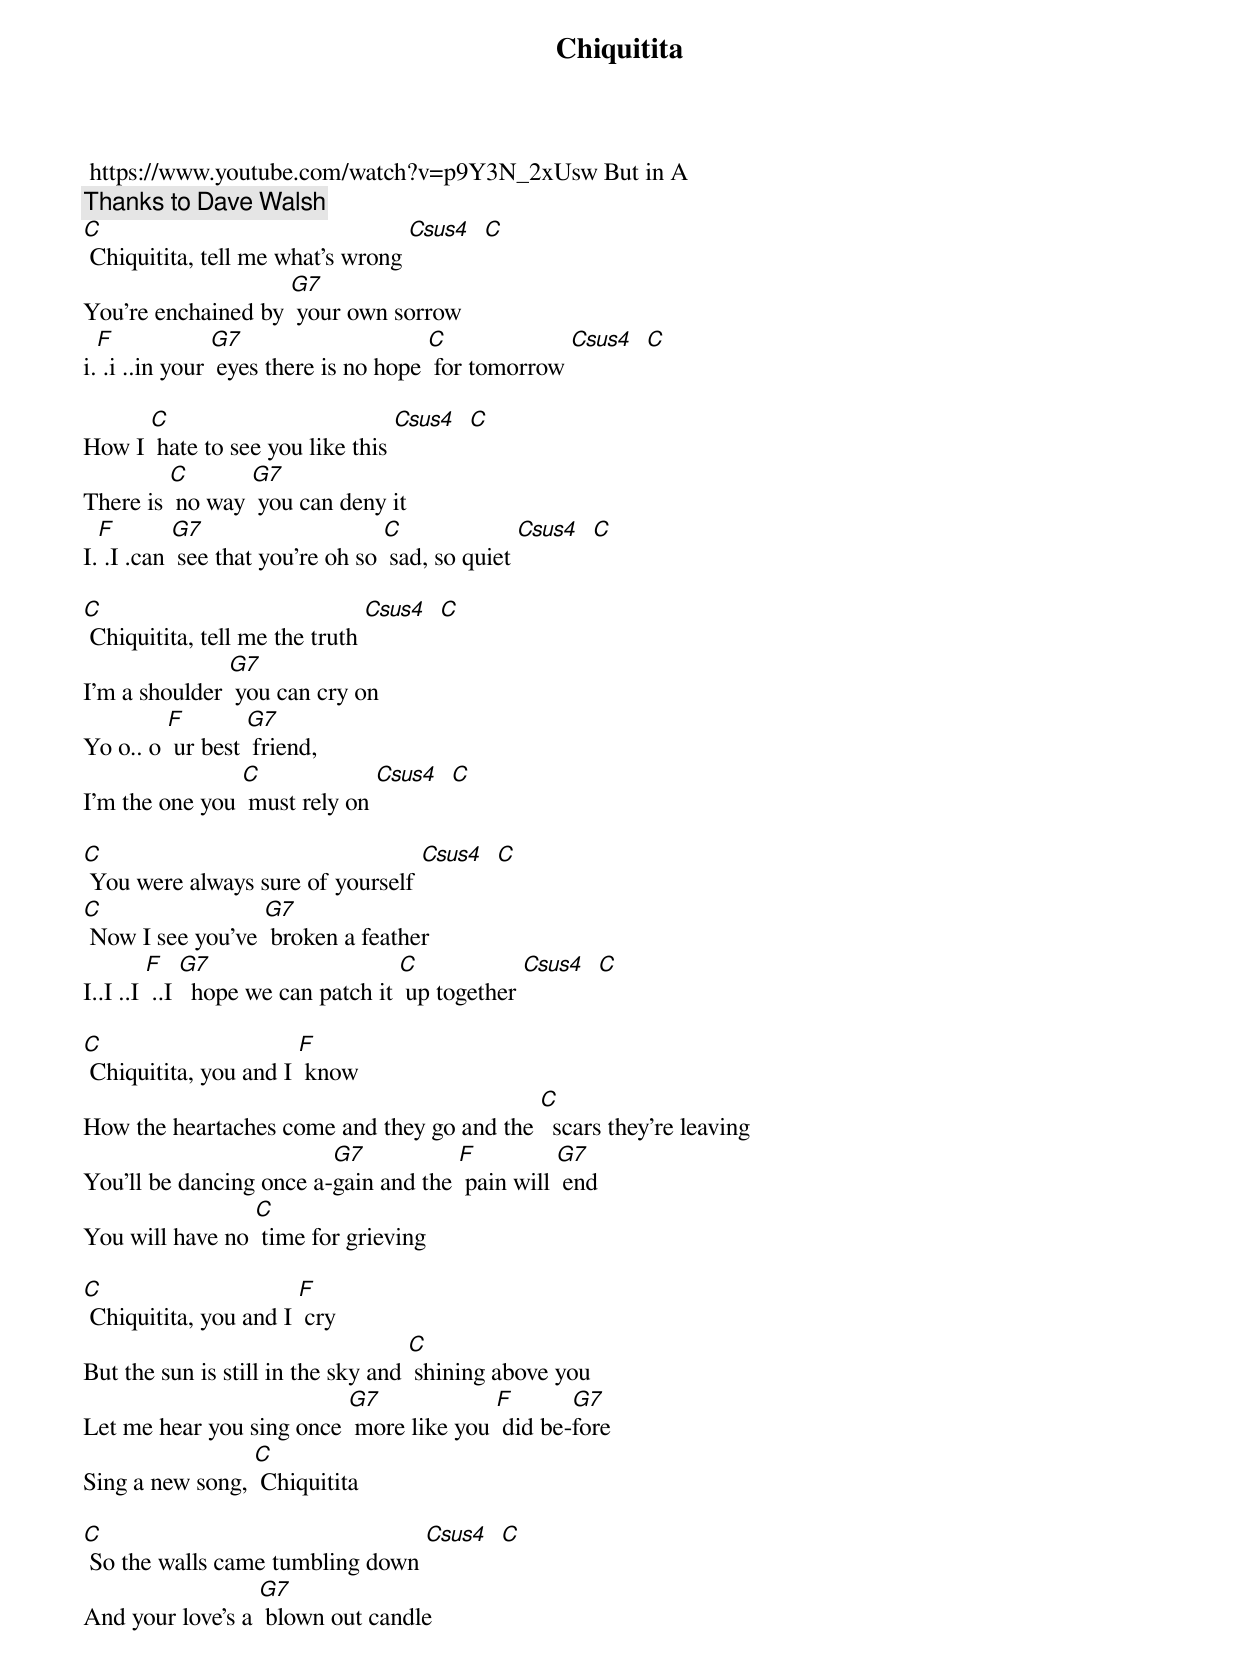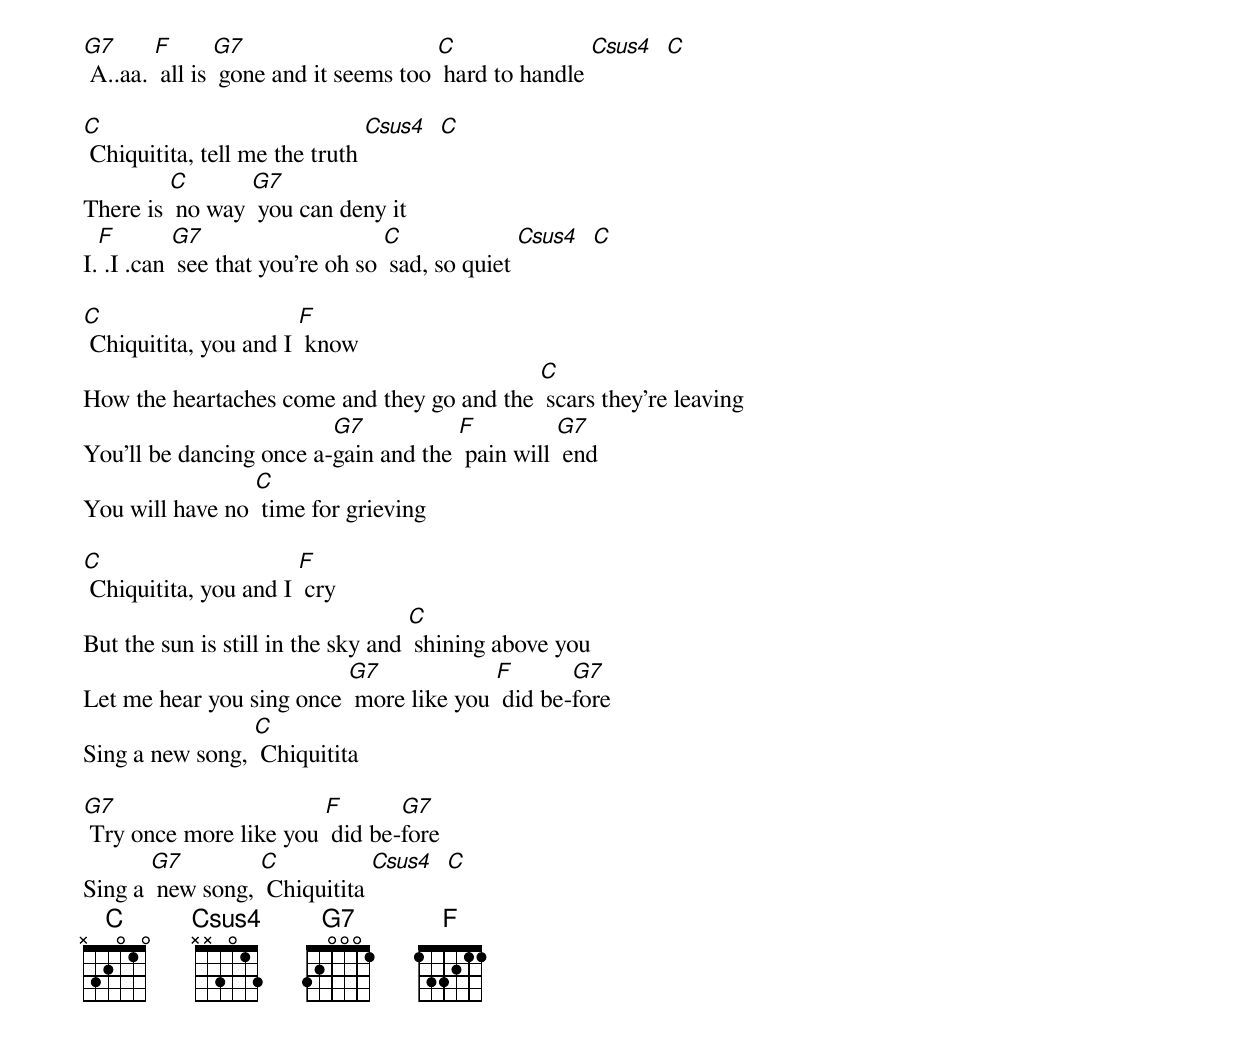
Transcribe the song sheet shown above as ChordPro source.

{t: Chiquitita }
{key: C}
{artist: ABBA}
 https://www.youtube.com/watch?v=p9Y3N_2xUsw But in A
{c: Thanks to Dave Walsh}
[C] Chiquitita, tell me what’s wrong [Csus4]  [C]
You're enchained by [G7] your own sorrow
i.[F] .i ..in your [G7] eyes there is no hope [C] for tomorrow [Csus4]  [C]

How I [C] hate to see you like this [Csus4]  [C]
There is [C] no way [G7] you can deny it
I.[F] .I .can [G7] see that you're oh so [C] sad, so quiet [Csus4]  [C]

[C] Chiquitita, tell me the truth [Csus4]  [C]
I'm a shoulder [G7] you can cry on
Yo o.. o [F] ur best [G7] friend,
I’m the one you [C] must rely on [Csus4]  [C]

[C] You were always sure of yourself [Csus4]  [C]
[C] Now I see you’ve [G7] broken a feather
I..I ..I [F] ..I [G7]  hope we can patch it [C] up together [Csus4]  [C]

[C] Chiquitita, you and I [F] know
How the heartaches come and they go and the [C]  scars they're leaving
You'll be dancing once a-[G7]gain and the [F] pain will [G7] end
You will have no [C] time for grieving

[C] Chiquitita, you and I [F] cry
But the sun is still in the sky and [C] shining above you
Let me hear you sing once [G7] more like you [F] did be-[G7]fore
Sing a new song, [C] Chiquitita

[C] So the walls came tumbling down [Csus4]  [C]
And your love's a [G7] blown out candle
[G7] A..aa. [F] all is [G7] gone and it seems too [C] hard to handle [Csus4]  [C]

[C] Chiquitita, tell me the truth [Csus4]  [C]
There is [C] no way [G7] you can deny it
I.[F] .I .can [G7] see that you're oh so [C] sad, so quiet [Csus4]  [C]

[C] Chiquitita, you and I [F] know
How the heartaches come and they go and the [C] scars they're leaving
You'll be dancing once a-[G7]gain and the [F] pain will [G7] end
You will have no [C] time for grieving

[C] Chiquitita, you and I [F] cry
But the sun is still in the sky and [C] shining above you
Let me hear you sing once [G7] more like you [F] did be-[G7]fore
Sing a new song, [C] Chiquitita

[G7] Try once more like you [F] did be-[G7]fore
Sing a [G7] new song, [C] Chiquitita [Csus4]  [C]
